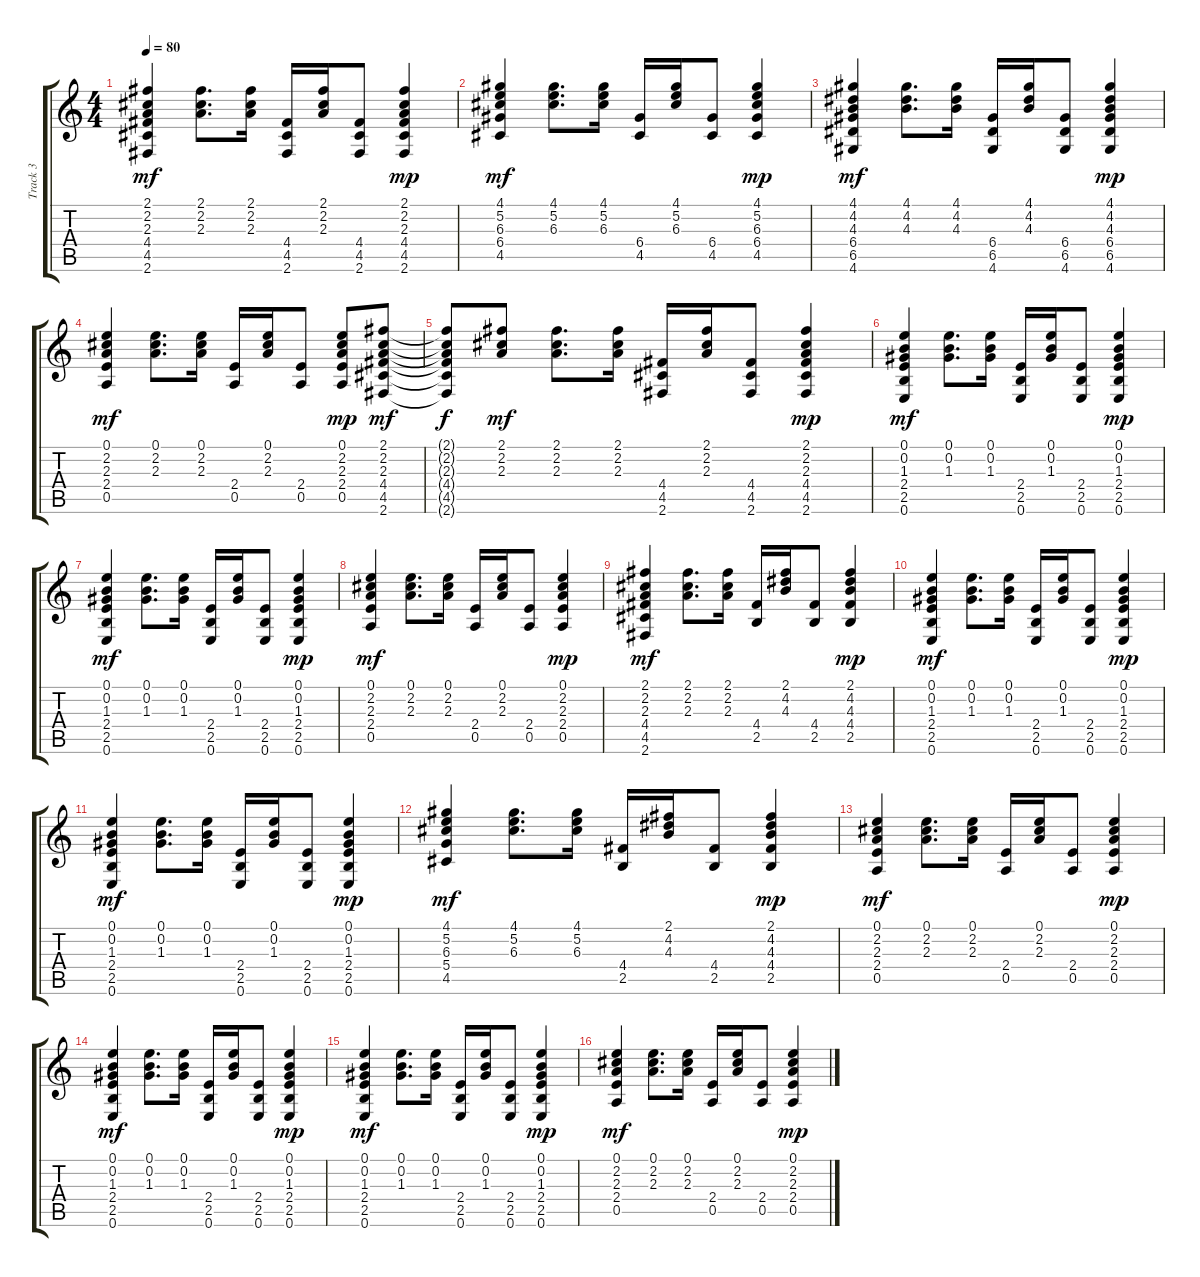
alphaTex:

\track ("Track 3" "Track 3") {instrument acousticguitarsteel}
\staff {score tabs}
\tuning (E4 B3 G3 D3 A2 E2) {hide}
\ts (4 4)
\tempo 80
\clef g2
\ks c
(2.1 2.2 2.3 4.4 4.5 2.6).4{dy mf} (2.1 2.2 2.3).8{d} (2.1 2.2 2.3).16 (4.4 4.5 2.6).16 (2.1 2.2 2.3).16 (4.4 4.5 2.6).8 (2.1 2.2 2.3 4.4 4.5 2.6).4{dy mp} |
(4.1 5.2 6.3 6.4 4.5).4{dy mf} (4.1 5.2 6.3).8{d} (4.1 5.2 6.3).16 (6.4 4.5).16 (4.1 5.2 6.3).16 (6.4 4.5).8 (4.1 5.2 6.3 6.4 4.5).4{dy mp} |
(4.1 4.2 4.3 6.4 6.5 4.6).4{dy mf} (4.1 4.2 4.3).8{d} (4.1 4.2 4.3).16 (6.4 6.5 4.6).16 (4.1 4.2 4.3).16 (6.4 6.5 4.6).8 (4.1 4.2 4.3 6.4 6.5 4.6).4{dy mp} |
(0.1 2.2 2.3 2.4 0.5).4{dy mf} (0.1 2.2 2.3).8{d} (0.1 2.2 2.3).16 (2.4 0.5).16 (0.1 2.2 2.3).16 (2.4 0.5).8 (0.1 2.2 2.3 2.4 0.5).8{dy mp} (2.1 2.2 2.3 4.4 4.5 2.6).8{dy mf} |
(2.1{t} 2.2{t} 2.3{t} 4.4{t} 4.5{t} 2.6{t}).8{dy f} (2.1 2.2 2.3).8{dy mf} (2.1 2.2 2.3).8{d} (2.1 2.2 2.3).16 (4.4 4.5 2.6).16 (2.1 2.2 2.3).16 (4.4 4.5 2.6).8 (2.1 2.2 2.3 4.4 4.5 2.6).4{dy mp} |
(0.1 0.2 1.3 2.4 2.5 0.6).4{dy mf} (0.1 0.2 1.3).8{d} (0.1 0.2 1.3).16 (2.4 2.5 0.6).16 (0.1 0.2 1.3).16 (2.4 2.5 0.6).8 (0.1 0.2 1.3 2.4 2.5 0.6).4{dy mp} |
(0.1 0.2 1.3 2.4 2.5 0.6).4{dy mf} (0.1 0.2 1.3).8{d} (0.1 0.2 1.3).16 (2.4 2.5 0.6).16 (0.1 0.2 1.3).16 (2.4 2.5 0.6).8 (0.1 0.2 1.3 2.4 2.5 0.6).4{dy mp} |
(0.1 2.2 2.3 2.4 0.5).4{dy mf} (0.1 2.2 2.3).8{d} (0.1 2.2 2.3).16 (2.4 0.5).16 (0.1 2.2 2.3).16 (2.4 0.5).8 (0.1 2.2 2.3 2.4 0.5).4{dy mp} |
(2.1 2.2 2.3 4.4 4.5 2.6).4{dy mf} (2.1 2.2 2.3).8{d} (2.1 2.2 2.3).16 (4.4 2.5).16 (2.1 4.2 4.3).16 (4.4 2.5).8 (2.1 4.2 4.3 4.4 2.5).4{dy mp} |
(0.1 0.2 1.3 2.4 2.5 0.6).4{dy mf} (0.1 0.2 1.3).8{d} (0.1 0.2 1.3).16 (2.4 2.5 0.6).16 (0.1 0.2 1.3).16 (2.4 2.5 0.6).8 (0.1 0.2 1.3 2.4 2.5 0.6).4{dy mp} |
(0.1 0.2 1.3 2.4 2.5 0.6).4{dy mf} (0.1 0.2 1.3).8{d} (0.1 0.2 1.3).16 (2.4 2.5 0.6).16 (0.1 0.2 1.3).16 (2.4 2.5 0.6).8 (0.1 0.2 1.3 2.4 2.5 0.6).4{dy mp} |
(4.1 5.2 6.3 5.4 4.5).4{dy mf} (4.1 5.2 6.3).8{d} (4.1 5.2 6.3).16 (4.4 2.5).16 (2.1 4.2 4.3).16 (4.4 2.5).8 (2.1 4.2 4.3 4.4 2.5).4{dy mp} |
(0.1 2.2 2.3 2.4 0.5).4{dy mf} (0.1 2.2 2.3).8{d} (0.1 2.2 2.3).16 (2.4 0.5).16 (0.1 2.2 2.3).16 (2.4 0.5).8 (0.1 2.2 2.3 2.4 0.5).4{dy mp} |
(0.1 0.2 1.3 2.4 2.5 0.6).4{dy mf} (0.1 0.2 1.3).8{d} (0.1 0.2 1.3).16 (2.4 2.5 0.6).16 (0.1 0.2 1.3).16 (2.4 2.5 0.6).8 (0.1 0.2 1.3 2.4 2.5 0.6).4{dy mp} |
(0.1 0.2 1.3 2.4 2.5 0.6).4{dy mf} (0.1 0.2 1.3).8{d} (0.1 0.2 1.3).16 (2.4 2.5 0.6).16 (0.1 0.2 1.3).16 (2.4 2.5 0.6).8 (0.1 0.2 1.3 2.4 2.5 0.6).4{dy mp} |
(0.1 2.2 2.3 2.4 0.5).4{dy mf} (0.1 2.2 2.3).8{d} (0.1 2.2 2.3).16 (2.4 0.5).16 (0.1 2.2 2.3).16 (2.4 0.5).8 (0.1 2.2 2.3 2.4 0.5).4{dy mp}
